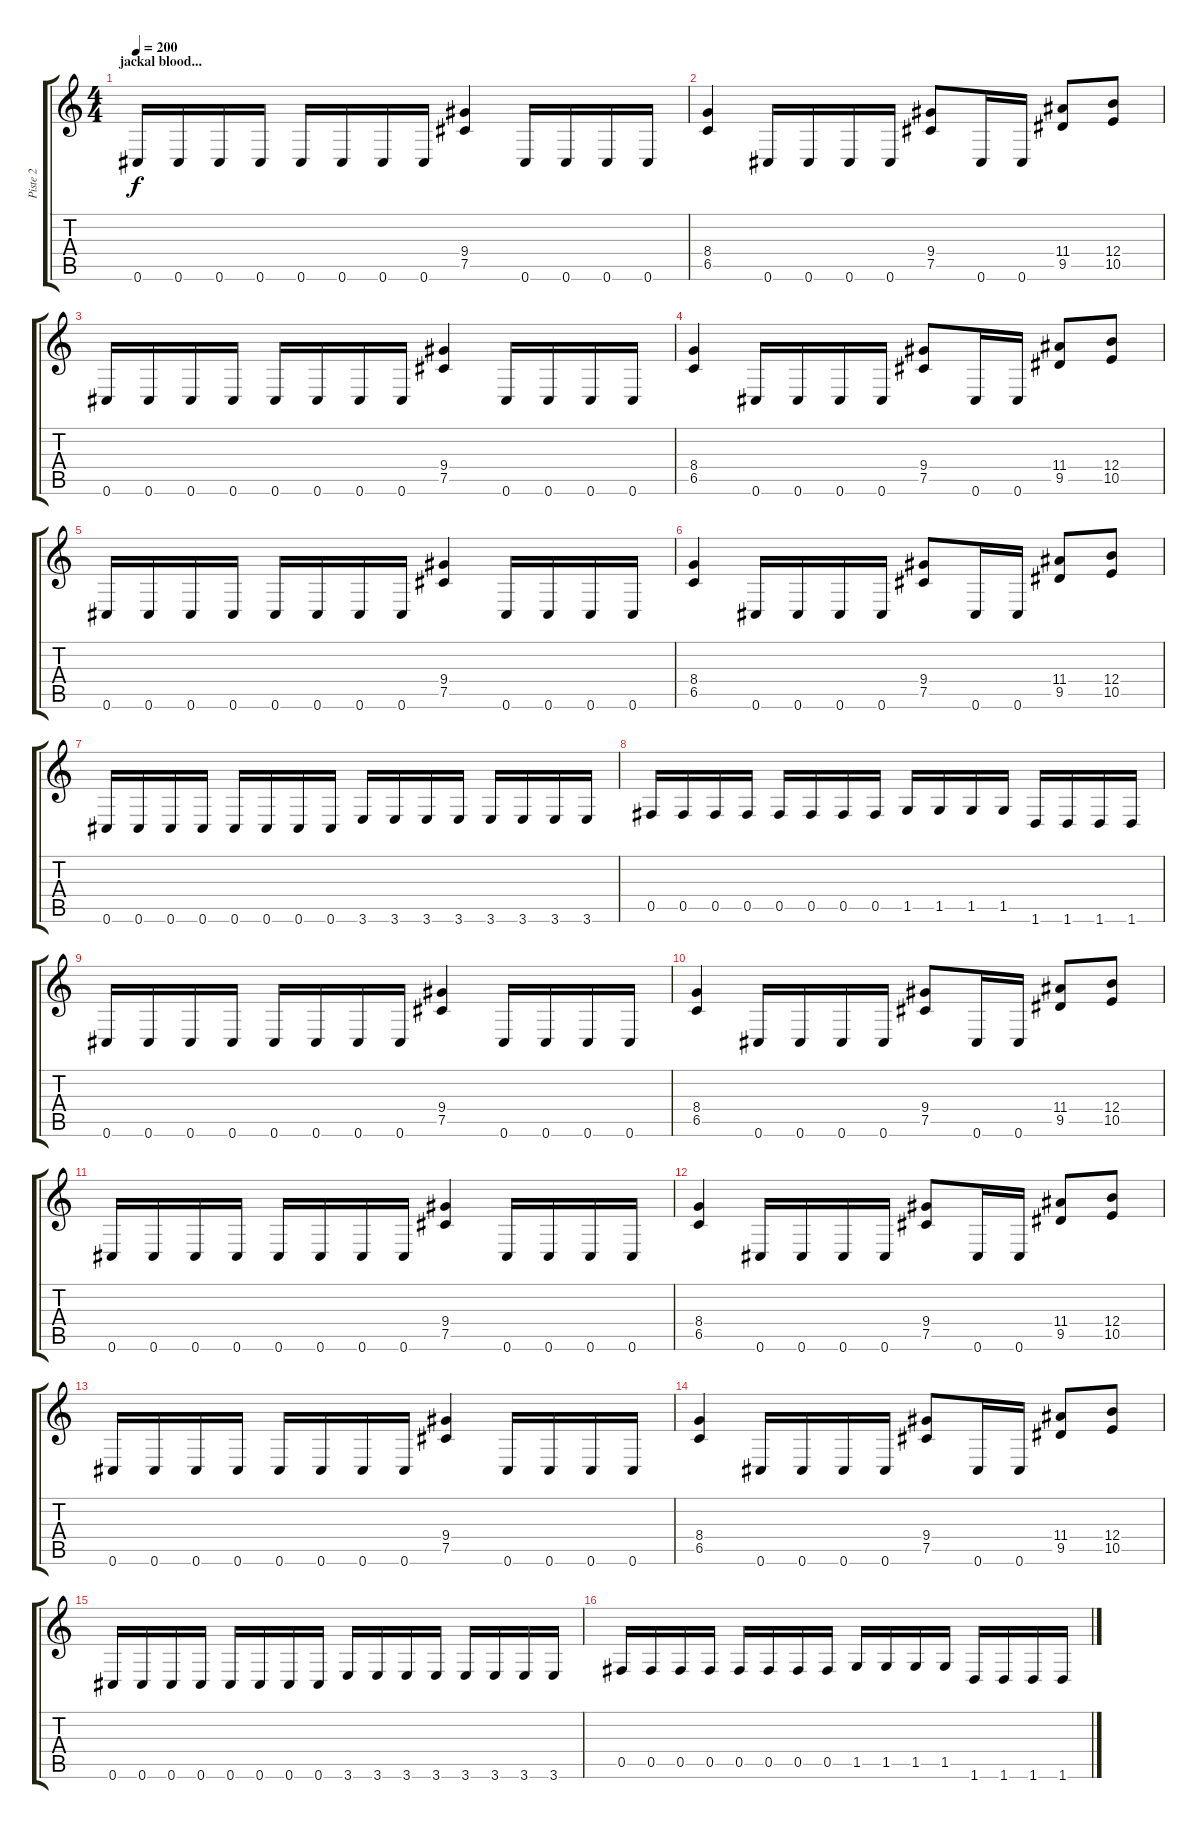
\track ("Piste 2" "Piste 2") {instrument distortionguitar}
\staff {score tabs}
\tuning (Db4 Ab3 E3 B2 Gb2 Db2) {hide}
\ts (4 4)
\section ("" "jackal blood...")
\tempo 200
\clef g2
\ks c
0.6.16{dy f} 0.6.16 0.6.16 0.6.16 0.6.16 0.6.16 0.6.16 0.6.16 (9.4 7.5).4 0.6.16 0.6.16 0.6.16 0.6.16 |
(8.4 6.5).4 0.6.16 0.6.16 0.6.16 0.6.16 (9.4 7.5).8 0.6.16 0.6.16 (11.4 9.5).8 (12.4 10.5).8 |
0.6.16 0.6.16 0.6.16 0.6.16 0.6.16 0.6.16 0.6.16 0.6.16 (9.4 7.5).4 0.6.16 0.6.16 0.6.16 0.6.16 |
(8.4 6.5).4 0.6.16 0.6.16 0.6.16 0.6.16 (9.4 7.5).8 0.6.16 0.6.16 (11.4 9.5).8 (12.4 10.5).8 |
0.6.16 0.6.16 0.6.16 0.6.16 0.6.16 0.6.16 0.6.16 0.6.16 (9.4 7.5).4 0.6.16 0.6.16 0.6.16 0.6.16 |
(8.4 6.5).4 0.6.16 0.6.16 0.6.16 0.6.16 (9.4 7.5).8 0.6.16 0.6.16 (11.4 9.5).8 (12.4 10.5).8 |
0.6.16 0.6.16 0.6.16 0.6.16 0.6.16 0.6.16 0.6.16 0.6.16 3.6.16 3.6.16 3.6.16 3.6.16 3.6.16 3.6.16 3.6.16 3.6.16 |
0.5.16 0.5.16 0.5.16 0.5.16 0.5.16 0.5.16 0.5.16 0.5.16 1.5.16 1.5.16 1.5.16 1.5.16 1.6.16 1.6.16 1.6.16 1.6.16 |
0.6.16 0.6.16 0.6.16 0.6.16 0.6.16 0.6.16 0.6.16 0.6.16 (9.4 7.5).4 0.6.16 0.6.16 0.6.16 0.6.16 |
(8.4 6.5).4 0.6.16 0.6.16 0.6.16 0.6.16 (9.4 7.5).8 0.6.16 0.6.16 (11.4 9.5).8 (12.4 10.5).8 |
0.6.16 0.6.16 0.6.16 0.6.16 0.6.16 0.6.16 0.6.16 0.6.16 (9.4 7.5).4 0.6.16 0.6.16 0.6.16 0.6.16 |
(8.4 6.5).4 0.6.16 0.6.16 0.6.16 0.6.16 (9.4 7.5).8 0.6.16 0.6.16 (11.4 9.5).8 (12.4 10.5).8 |
0.6.16 0.6.16 0.6.16 0.6.16 0.6.16 0.6.16 0.6.16 0.6.16 (9.4 7.5).4 0.6.16 0.6.16 0.6.16 0.6.16 |
(8.4 6.5).4 0.6.16 0.6.16 0.6.16 0.6.16 (9.4 7.5).8 0.6.16 0.6.16 (11.4 9.5).8 (12.4 10.5).8 |
0.6.16 0.6.16 0.6.16 0.6.16 0.6.16 0.6.16 0.6.16 0.6.16 3.6.16 3.6.16 3.6.16 3.6.16 3.6.16 3.6.16 3.6.16 3.6.16 |
0.5.16 0.5.16 0.5.16 0.5.16 0.5.16 0.5.16 0.5.16 0.5.16 1.5.16 1.5.16 1.5.16 1.5.16 1.6.16 1.6.16 1.6.16 1.6.16
